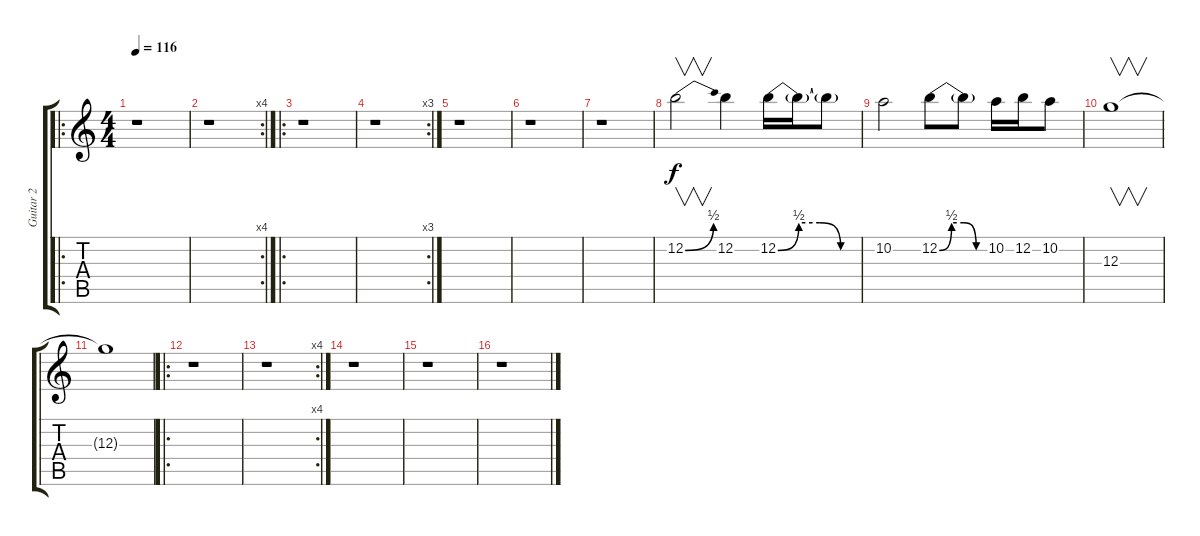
\track ("Guitar 2" "Guitar 2") {instrument distortionguitar}
\staff {score tabs}
\tuning (E4 B3 G3 D3 A2 E2) {hide}
\ro
\ts (4 4)
\tempo 116
\clef g2
\ks c
r.1{dy f instrument distortionguitar} |
\rc 4
r.1 |
\ro
r.1 |
\rc 3
r.1 |
r.1 |
r.1 |
r.1 |
12.2{be (bend 0 0 60 2)}.2{v} 12.2.4 12.2{be (custom 0 0 15 2 30 2 45 0 60 0)}.16 12.2{t}.16 12.2{t}.8 |
10.2.2 12.2{be (custom 0 0 15 2 30 2 45 0 60 0)}.8 12.2{t}.8 10.2.16 12.2.16 10.2.8 |
12.3.1{v} |
12.3{t}.1 |
\ro
r.1 |
\rc 4
r.1 |
r.1 |
r.1 |
r.1
